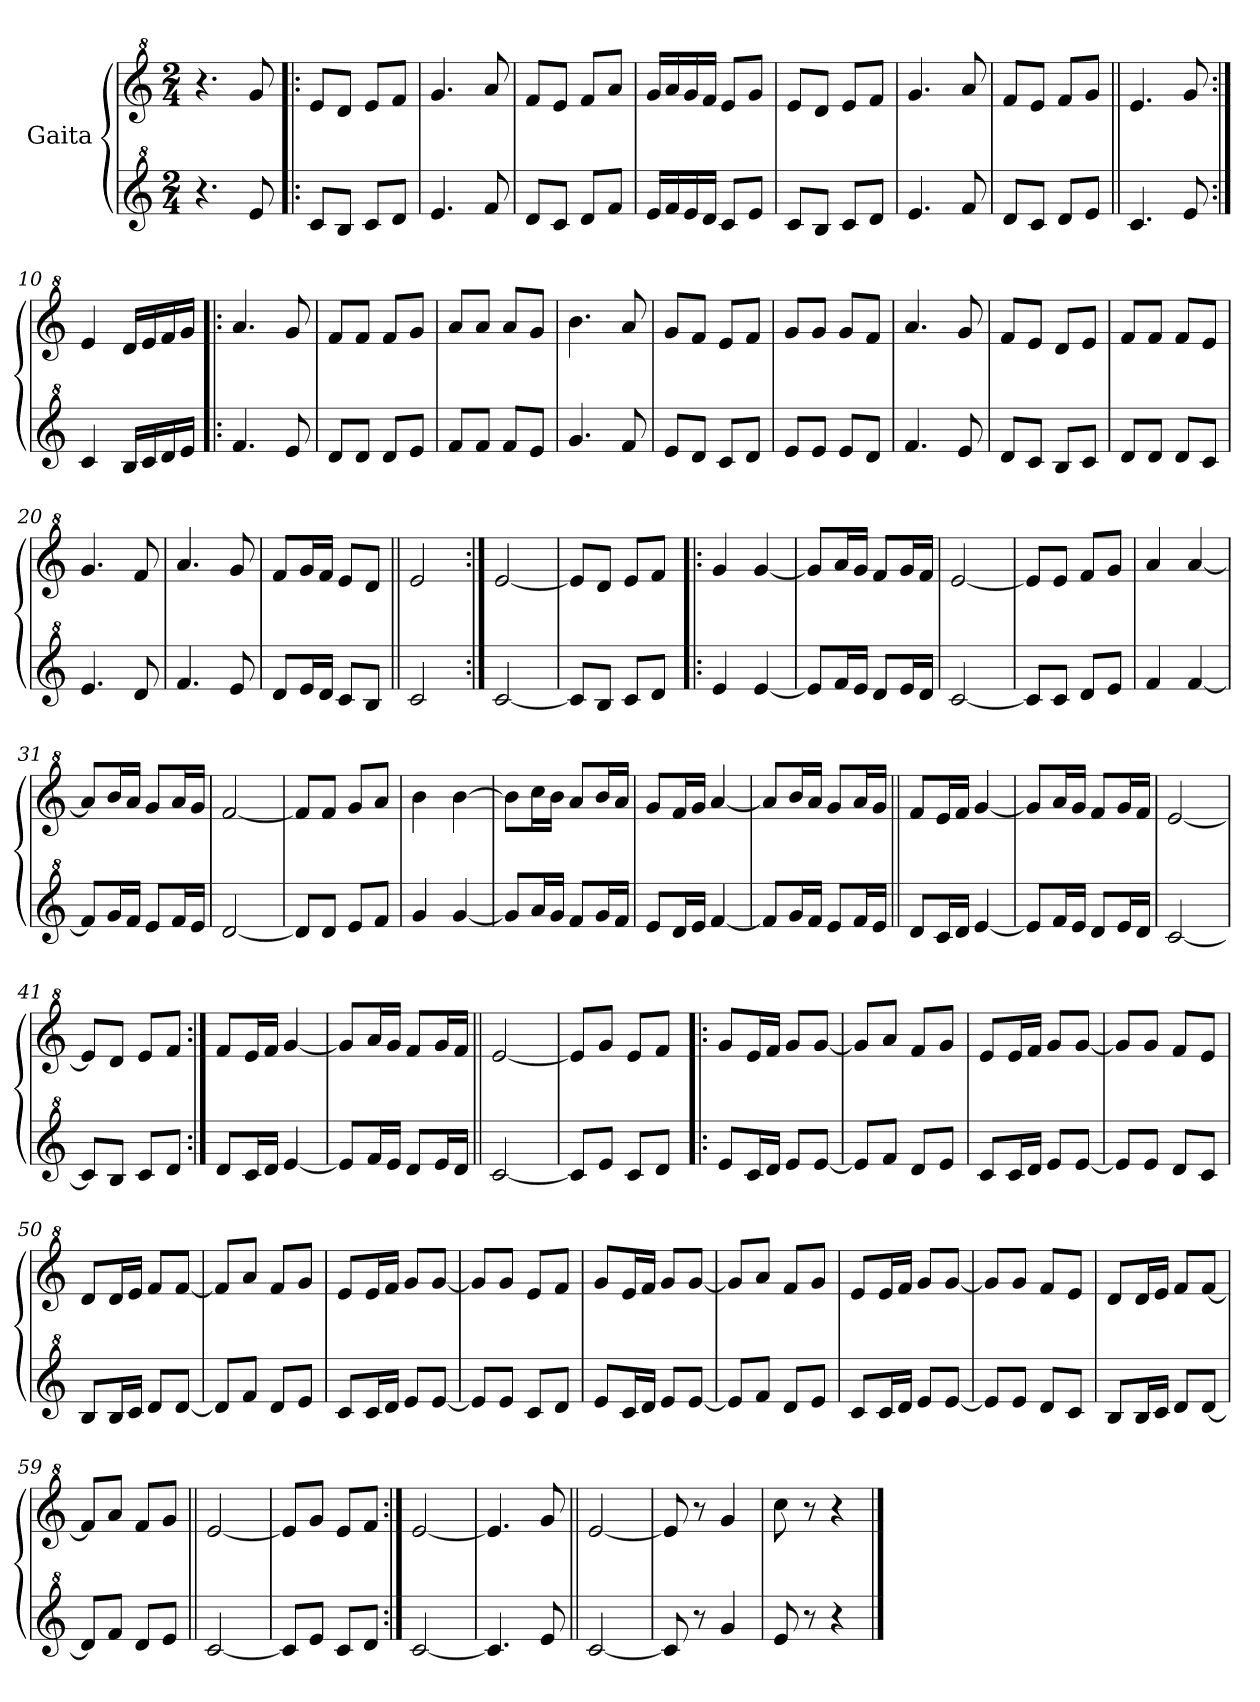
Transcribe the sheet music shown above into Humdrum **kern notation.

**kern	**kern
*part2	*part1
*staff2	*staff1
*I"Gaita	*I"Gaita
*clefG^2	*clefG^2
*k[]	*k[]
*M2/4	*M2/4
*MM150	*MM150
=1	=1
4.r	4.r
8ee/	8gg/
=2!|:	=2!|:
8cc/L	8ee/L
8b/J	8dd/J
8cc/L	8ee/L
8dd/J	8ff/J
=3	=3
4.ee/	4.gg/
8ff/	8aa/
=4	=4
8dd/L	8ff/L
8cc/J	8ee/J
8dd/L	8ff/L
8ff/J	8aa/J
=5	=5
16ee/LL	16gg/LL
16ff/	16aa/
16ee/	16gg/
16dd/JJ	16ff/JJ
8cc/L	8ee/L
8ee/J	8gg/J
=6	=6
8cc/L	8ee/L
8b/J	8dd/J
8cc/L	8ee/L
8dd/J	8ff/J
=7	=7
4.ee/	4.gg/
8ff/	8aa/
=8	=8
8dd/L	8ff/L
8cc/J	8ee/J
8dd/L	8ff/L
8ee/J	8gg/J
=9||	=9||
4.cc/	4.ee/
8ee/	8gg/
!!LO:LB:g=z
=10:|!	=10:|!
4cc/	4ee/
16b/LL	16dd/LL
16cc/	16ee/
16dd/	16ff/
16ee/JJ	16gg/JJ
=11!|:	=11!|:
4.ff/	4.aa/
8ee/	8gg/
=12	=12
8dd/L	8ff/L
8dd/J	8ff/J
8dd/L	8ff/L
8ee/J	8gg/J
=13	=13
8ff/L	8aa/L
8ff/J	8aa/J
8ff/L	8aa/L
8ee/J	8gg/J
=14	=14
4.gg/	4.bb\
8ff/	8aa/
=15	=15
8ee/L	8gg/L
8dd/J	8ff/J
8cc/L	8ee/L
8dd/J	8ff/J
=16	=16
8ee/L	8gg/L
8ee/J	8gg/J
8ee/L	8gg/L
8dd/J	8ff/J
=17	=17
4.ff/	4.aa/
8ee/	8gg/
=18	=18
8dd/L	8ff/L
8cc/J	8ee/J
8b/L	8dd/L
8cc/J	8ee/J
=19	=19
8dd/L	8ff/L
8dd/J	8ff/J
8dd/L	8ff/L
8cc/J	8ee/J
!!LO:LB:g=z
=20	=20
4.ee/	4.gg/
8dd/	8ff/
=21	=21
4.ff/	4.aa/
8ee/	8gg/
=22	=22
8dd/L	8ff/L
16ee/L	16gg/L
16dd/JJ	16ff/JJ
8cc/L	8ee/L
8b/J	8dd/J
=23||	=23||
2cc/	2ee/
=24:|!	=24:|!
[2cc/	[2ee/
=25	=25
8cc/L]	8ee/L]
8b/J	8dd/J
8cc/L	8ee/L
8dd/J	8ff/J
=26!|:	=26!|:
4ee/	4gg/
[4ee/	[4gg/
=27	=27
8ee/L]	8gg/L]
16ff/L	16aa/L
16ee/JJ	16gg/JJ
8dd/L	8ff/L
16ee/L	16gg/L
16dd/JJ	16ff/JJ
=28	=28
[2cc/	[2ee/
=29	=29
8cc/L]	8ee/L]
8cc/J	8ee/J
8dd/L	8ff/L
8ee/J	8gg/J
=30	=30
4ff/	4aa/
[4ff/	[4aa/
!!LO:LB:g=z
=31	=31
8ff/L]	8aa/L]
16gg/L	16bb/L
16ff/JJ	16aa/JJ
8ee/L	8gg/L
16ff/L	16aa/L
16ee/JJ	16gg/JJ
=32	=32
[2dd/	[2ff/
=33	=33
8dd/L]	8ff/L]
8dd/J	8ff/J
8ee/L	8gg/L
8ff/J	8aa/J
=34	=34
4gg/	4bb\
[4gg/	[4bb\
=35	=35
8gg/L]	8bb\L]
16aa/L	16ccc\L
16gg/JJ	16bb\JJ
8ff/L	8aa/L
16gg/L	16bb/L
16ff/JJ	16aa/JJ
=36	=36
8ee/L	8gg/L
16dd/L	16ff/L
16ee/JJ	16gg/JJ
[4ff/	[4aa/
=37	=37
8ff/L]	8aa/L]
16gg/L	16bb/L
16ff/JJ	16aa/JJ
8ee/L	8gg/L
16ff/L	16aa/L
16ee/JJ	16gg/JJ
=38||	=38||
8dd/L	8ff/L
16cc/L	16ee/L
16dd/JJ	16ff/JJ
[4ee/	[4gg/
=39	=39
8ee/L]	8gg/L]
16ff/L	16aa/L
16ee/JJ	16gg/JJ
8dd/L	8ff/L
16ee/L	16gg/L
16dd/JJ	16ff/JJ
=40	=40
[2cc/	[2ee/
!!LO:LB:g=z
=41	=41
8cc/L]	8ee/L]
8b/J	8dd/J
8cc/L	8ee/L
8dd/J	8ff/J
=42:|!	=42:|!
8dd/L	8ff/L
16cc/L	16ee/L
16dd/JJ	16ff/JJ
[4ee/	[4gg/
=43	=43
8ee/L]	8gg/L]
16ff/L	16aa/L
16ee/JJ	16gg/JJ
8dd/L	8ff/L
16ee/L	16gg/L
16dd/JJ	16ff/JJ
=44||	=44||
[2cc/	[2ee/
=45	=45
8cc/L]	8ee/L]
8ee/J	8gg/J
8cc/L	8ee/L
8dd/J	8ff/J
=46!|:	=46!|:
8ee/L	8gg/L
16cc/L	16ee/L
16dd/JJ	16ff/JJ
8ee/L	8gg/L
[8ee/J	[8gg/J
=47	=47
8ee/L]	8gg/L]
8ff/J	8aa/J
8dd/L	8ff/L
8ee/J	8gg/J
=48	=48
8cc/L	8ee/L
16cc/L	16ee/L
16dd/JJ	16ff/JJ
8ee/L	8gg/L
[8ee/J	[8gg/J
=49	=49
8ee/L]	8gg/L]
8ee/J	8gg/J
8dd/L	8ff/L
8cc/J	8ee/J
!!LO:LB:g=z
=50	=50
8b/L	8dd/L
16b/L	16dd/L
16cc/JJ	16ee/JJ
8dd/L	8ff/L
[8dd/J	[8ff/J
=51	=51
8dd/L]	8ff/L]
8ff/J	8aa/J
8dd/L	8ff/L
8ee/J	8gg/J
=52	=52
8cc/L	8ee/L
16cc/L	16ee/L
16dd/JJ	16ff/JJ
8ee/L	8gg/L
[8ee/J	[8gg/J
=53	=53
8ee/L]	8gg/L]
8ee/J	8gg/J
8cc/L	8ee/L
8dd/J	8ff/J
=54	=54
8ee/L	8gg/L
16cc/L	16ee/L
16dd/JJ	16ff/JJ
8ee/L	8gg/L
[8ee/J	[8gg/J
=55	=55
8ee/L]	8gg/L]
8ff/J	8aa/J
8dd/L	8ff/L
8ee/J	8gg/J
=56	=56
8cc/L	8ee/L
16cc/L	16ee/L
16dd/JJ	16ff/JJ
8ee/L	8gg/L
[8ee/J	[8gg/J
=57	=57
8ee/L]	8gg/L]
8ee/J	8gg/J
8dd/L	8ff/L
8cc/J	8ee/J
=58	=58
8b/L	8dd/L
16b/L	16dd/L
16cc/JJ	16ee/JJ
8dd/L	8ff/L
[8dd/J	[8ff/J
!!LO:PB:g=z
=59	=59
8dd/L]	8ff/L]
8ff/J	8aa/J
8dd/L	8ff/L
8ee/J	8gg/J
=60||	=60||
[2cc/	[2ee/
=61	=61
8cc/L]	8ee/L]
8ee/J	8gg/J
8cc/L	8ee/L
8dd/J	8ff/J
=62:|!	=62:|!
[2cc/	[2ee/
=63	=63
4.cc/]	4.ee/]
8ee/	8gg/
=64||	=64||
[2cc/	[2ee/
=65	=65
8cc/]	8ee/]
8r	8r
4gg/	4gg/
=66	=66
8ee/	8ccc\
8r	8r
4r	4r
==	==
*-	*-
